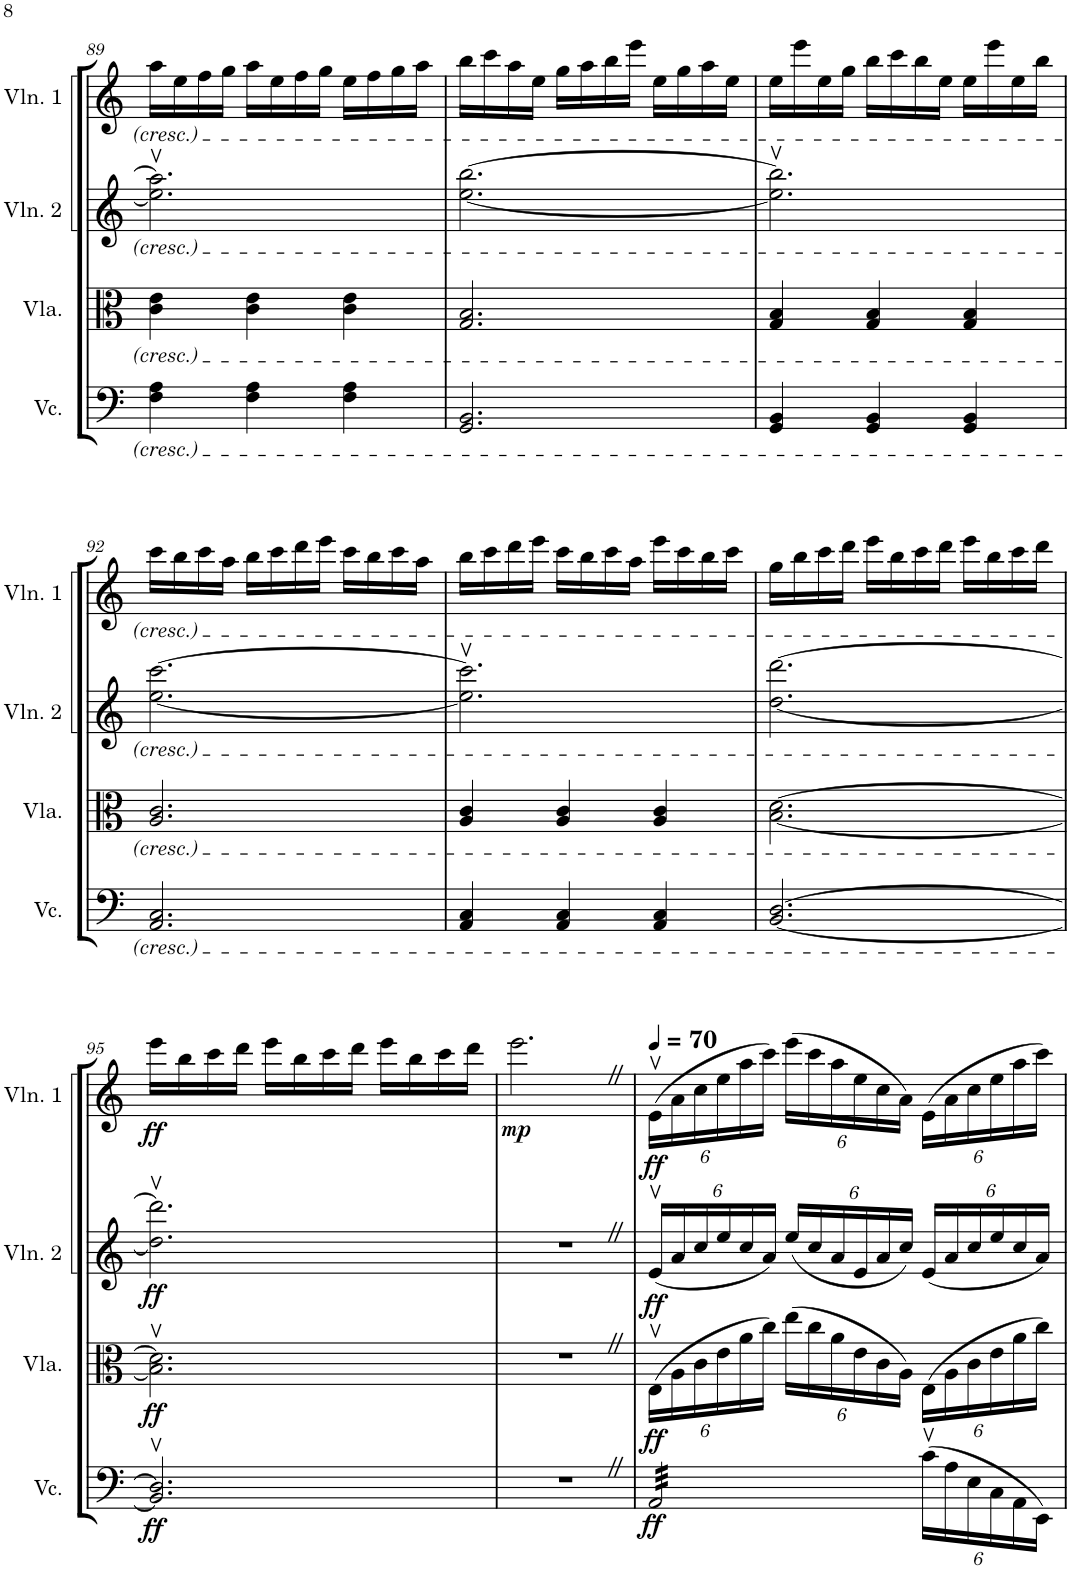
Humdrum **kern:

**kern	**dynam	**kern	**dynam	**kern	**dynam	**kern	**dynam
*part4	*part4	*part3	*part3	*part2	*part2	*part1	*part1
*staff4	*staff4	*staff3	*staff3	*staff2	*staff2	*staff1	*staff1
*I"Violoncello	*	*I"Viola	*	*I"Violin 2	*	*I"Violin 1	*
*I'Vc.	*	*I'Vla.	*	*I'Vln. 2	*	*I'Vln. 1	*
!!LO:PB:g=z
*clefF4	*	*clefC3	*	*clefG2	*	*clefG2	*
*k[]	*	*k[]	*	*k[]	*	*k[]	*
*M3/4	*	*M3/4	*	*M3/4	*	*M3/4	*
=89	=89	=89	=89	=89	=89	=89	=89
4F\ 4A\	.	4c\ 4e\	.	2.ee\]v 2.aa\]v	.	16aa\LL	.
.	.	.	.	.	.	16ee\	.
.	.	.	.	.	.	16ff\	.
.	.	.	.	.	.	16gg\JJ	.
4F\ 4A\	.	4c\ 4e\	.	.	.	16aa\LL	.
.	.	.	.	.	.	16ee\	.
.	.	.	.	.	.	16ff\	.
.	.	.	.	.	.	16gg\JJ	.
4F\ 4A\	.	4c\ 4e\	.	.	.	16ee\LL	.
.	.	.	.	.	.	16ff\	.
.	.	.	.	.	.	16gg\	.
.	.	.	.	.	.	16aa\JJ	.
=90	=90	=90	=90	=90	=90	=90	=90
2.GG/ 2.BB/	.	2.G/ 2.B/	.	[2.ee\ [2.bb\	.	16bb\LL	.
.	.	.	.	.	.	16ccc\	.
.	.	.	.	.	.	16aa\	.
.	.	.	.	.	.	16ee\JJ	.
.	.	.	.	.	.	16gg\LL	.
.	.	.	.	.	.	16aa\	.
.	.	.	.	.	.	16bb\	.
.	.	.	.	.	.	16eee\JJ	.
.	.	.	.	.	.	16ee\LL	.
.	.	.	.	.	.	16gg\	.
.	.	.	.	.	.	16aa\	.
.	.	.	.	.	.	16ee\JJ	.
=91	=91	=91	=91	=91	=91	=91	=91
4GG/ 4BB/	.	4G/ 4B/	.	2.ee\]v 2.bb\]v	.	16ee\LL	.
.	.	.	.	.	.	16eee\	.
.	.	.	.	.	.	16ee\	.
.	.	.	.	.	.	16gg\JJ	.
4GG/ 4BB/	.	4G/ 4B/	.	.	.	16bb\LL	.
.	.	.	.	.	.	16ccc\	.
.	.	.	.	.	.	16bb\	.
.	.	.	.	.	.	16ee\JJ	.
4GG/ 4BB/	.	4G/ 4B/	.	.	.	16ee\LL	.
.	.	.	.	.	.	16eee\	.
.	.	.	.	.	.	16ee\	.
.	.	.	.	.	.	16bb\JJ	.
!!LO:LB:g=z
=92	=92	=92	=92	=92	=92	=92	=92
2.AA/ 2.C/	.	2.A/ 2.c/	.	[2.ee\ [2.ccc\	.	16ccc\LL	.
.	.	.	.	.	.	16bb\	.
.	.	.	.	.	.	16ccc\	.
.	.	.	.	.	.	16aa\JJ	.
.	.	.	.	.	.	16bb\LL	.
.	.	.	.	.	.	16ccc\	.
.	.	.	.	.	.	16ddd\	.
.	.	.	.	.	.	16eee\JJ	.
.	.	.	.	.	.	16ccc\LL	.
.	.	.	.	.	.	16bb\	.
.	.	.	.	.	.	16ccc\	.
.	.	.	.	.	.	16aa\JJ	.
=93	=93	=93	=93	=93	=93	=93	=93
4AA/ 4C/	.	4A/ 4c/	.	2.ee\]v 2.ccc\]v	.	16bb\LL	.
.	.	.	.	.	.	16ccc\	.
.	.	.	.	.	.	16ddd\	.
.	.	.	.	.	.	16eee\JJ	.
4AA/ 4C/	.	4A/ 4c/	.	.	.	16ccc\LL	.
.	.	.	.	.	.	16bb\	.
.	.	.	.	.	.	16ccc\	.
.	.	.	.	.	.	16aa\JJ	.
4AA/ 4C/	.	4A/ 4c/	.	.	.	16eee\LL	.
.	.	.	.	.	.	16ccc\	.
.	.	.	.	.	.	16bb\	.
.	.	.	.	.	.	16ccc\JJ	.
=94	=94	=94	=94	=94	=94	=94	=94
[2.BB/ [2.D/	.	[2.B\ [2.d\	.	[2.dd\ [2.ddd\	.	16gg\LL	.
.	.	.	.	.	.	16bb\	.
.	.	.	.	.	.	16ccc\	.
.	.	.	.	.	.	16ddd\JJ	.
.	.	.	.	.	.	16eee\LL	.
.	.	.	.	.	.	16bb\	.
.	.	.	.	.	.	16ccc\	.
.	.	.	.	.	.	16ddd\JJ	.
.	.	.	.	.	.	16eee\LL	.
.	.	.	.	.	.	16bb\	.
.	.	.	.	.	.	16ccc\	.
.	.	.	.	.	.	16ddd\JJ	.
!!LO:LB:g=z
=95	=95	=95	=95	=95	=95	=95	=95
!	!LO:DY:b	!	!LO:DY:b	!	!LO:DY:b	!	!LO:DY:b
2.BB/]v 2.D/]v	ff	2.B\]v 2.d\]v	ff	2.dd\]v 2.ddd\]v	ff	16eee\LL	ff
.	.	.	.	.	.	16bb\	.
.	.	.	.	.	.	16ccc\	.
.	.	.	.	.	.	16ddd\JJ	.
.	.	.	.	.	.	16eee\LL	.
.	.	.	.	.	.	16bb\	.
.	.	.	.	.	.	16ccc\	.
.	.	.	.	.	.	16ddd\JJ	.
.	.	.	.	.	.	16eee\LL	.
.	.	.	.	.	.	16bb\	.
.	.	.	.	.	.	16ccc\	.
.	.	.	.	.	.	16ddd\JJ	.
=96	=96	=96	=96	=96	=96	=96	=96
!	!	!	!	!	!	!	!LO:DY:b
2.r	.	2.r	.	2.r	.	2.eeeZ\	mp
=97	=97	=97	=97	=97	=97	=97	=97
*	*	*Xbrackettup	*	*Xbrackettup	*	*Xbrackettup	*
*	*	*	*	*	*	*MM70	*
!	!LO:DY:b	!	!LO:DY:b	!	!LO:DY:b	!	!LO:DY:b
*tremolo	*	*	*	*	*	*	*
32AA/LLL	ff	(24Ev\LL	ff	(24ev/LL	ff	(24ev\LL	ff
32AA/	.	.	.	.	.	.	.
.	.	24A\	.	24a/	.	24a\	.
32AA/	.	.	.	.	.	.	.
.	.	24c\	.	24cc/	.	24cc\	.
32AA/	.	.	.	.	.	.	.
32AA/	.	24e\	.	24ee/	.	24ee\	.
32AA/	.	.	.	.	.	.	.
.	.	24a\	.	24cc/	.	24aa\	.
32AA/	.	.	.	.	.	.	.
.	.	24cc\JJ)	.	24a/JJ)	.	24ccc\JJ)	.
32AA/	.	.	.	.	.	.	.
32AA/	.	(24ee\LL	.	(24ee/LL	.	(24eee\LL	.
32AA/	.	.	.	.	.	.	.
.	.	24cc\	.	24cc/	.	24ccc\	.
32AA/	.	.	.	.	.	.	.
.	.	24a\	.	24a/	.	24aa\	.
32AA/	.	.	.	.	.	.	.
32AA/	.	24e\	.	24e/	.	24ee\	.
32AA/	.	.	.	.	.	.	.
.	.	24c\	.	24a/	.	24cc\	.
32AA/	.	.	.	.	.	.	.
.	.	24A\JJ)	.	24cc/JJ)	.	24a\JJ)	.
32AA/JJJ	.	.	.	.	.	.	.
*Xtremolo	*	*	*	*	*	*	*
*Xbrackettup	*	*	*	*	*	*	*
(24cv\LL	.	(24E\LL	.	(24e/LL	.	(24e\LL	.
24A\	.	24A\	.	24a/	.	24a\	.
24E\	.	24c\	.	24cc/	.	24cc\	.
24C\	.	24e\	.	24ee/	.	24ee\	.
24AA\	.	24a\	.	24cc/	.	24aa\	.
24EE\JJ)	.	24cc\JJ)	.	24a/JJ)	.	24ccc\JJ)	.
=	=	=	=	=	=	=	=
*-	*-	*-	*-	*-	*-	*-	*-
